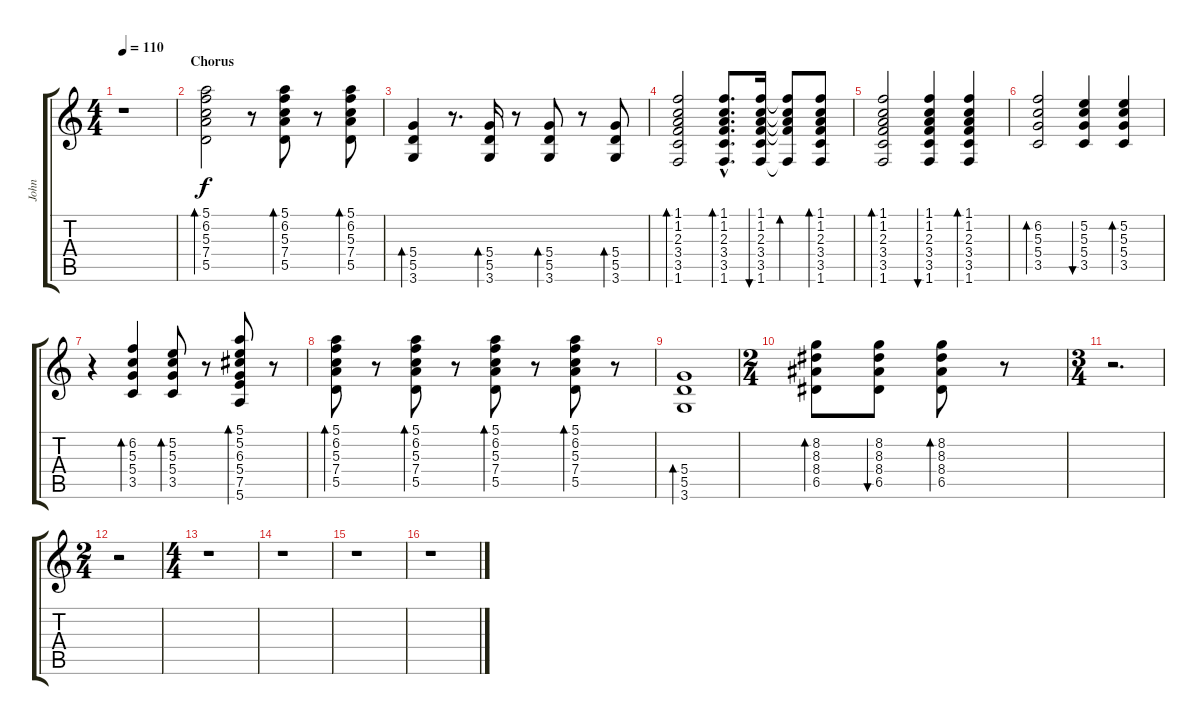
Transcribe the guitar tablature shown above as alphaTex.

\track ("John" "John") {instrument acousticguitarsteel}
\staff {score tabs}
\tuning (E4 B3 G3 D3 A2 E2) {hide}
\ts (4 4)
\tempo 110
\clef g2
\ks c
r.1{dy f} |
\section ("" "Chorus")
(5.1 6.2 5.3 7.4 5.5).2{bd 60} r.8 (5.1 6.2 5.3 7.4 5.5).8{bd 60} r.8 (5.1 6.2 5.3 7.4 5.5).8{bd 60} |
(5.4 5.5 3.6).4{bd 60} r.8{d} (5.4 5.5 3.6).16{bd 60} r.8 (5.4 5.5 3.6).8{bd 60} r.8 (5.4 5.5 3.6).8{bd 60} |
(1.1 1.2 2.3 3.4 3.5 1.6).2{bd 60} (1.1{hac} 1.2{hac} 2.3{hac} 3.4{hac} 3.5{hac} 1.6{hac}).8{d bd 60} (1.1 1.2 2.3 3.4 3.5 1.6).16{bu 60} (1.1{t} 1.2{t} 2.3{t} 3.4{t} 1.6{t}).8{bd 60} (1.1 1.2 2.3 3.4 3.5 1.6).8{bd 60} |
(1.1 1.2 2.3 3.4 3.5 1.6).2{bd 60} (1.1 1.2 2.3 3.4 3.5 1.6).4{bu 60} (1.1 1.2 2.3 3.4 3.5 1.6).4{bd 60} |
(6.2 5.3 5.4 3.5).2{bd 60} (5.2 5.3 5.4 3.5).4{bu 60} (5.2 5.3 5.4 3.5).4{bd 60} |
r.4 (6.2 5.3 5.4 3.5).4{bd 60} (5.2 5.3 5.4 3.5).8{bd 60} r.8 (5.1 5.2 6.3 5.4 7.5 5.6).8{bd 60} r.8 |
(5.1 6.2 5.3 7.4 5.5).8{bd 60} r.8 (5.1 6.2 5.3 7.4 5.5).8{bd 60} r.8 (5.1 6.2 5.3 7.4 5.5).8{bd 60} r.8 (5.1 6.2 5.3 7.4 5.5).8{bd 60} r.8 |
(5.4 5.5 3.6).1{bd 240} |
\ts (2 4)
(8.2 8.3 8.4 6.5).8{bd 60} (8.2 8.3 8.4 6.5).8{bu 60} (8.2 8.3 8.4 6.5).8{bd 60} r.8 |
\ts (3 4)
r.2{d} |
\ts (2 4)
r.2 |
\ts (4 4)
r.1 |
r.1 |
r.1 |
r.1
